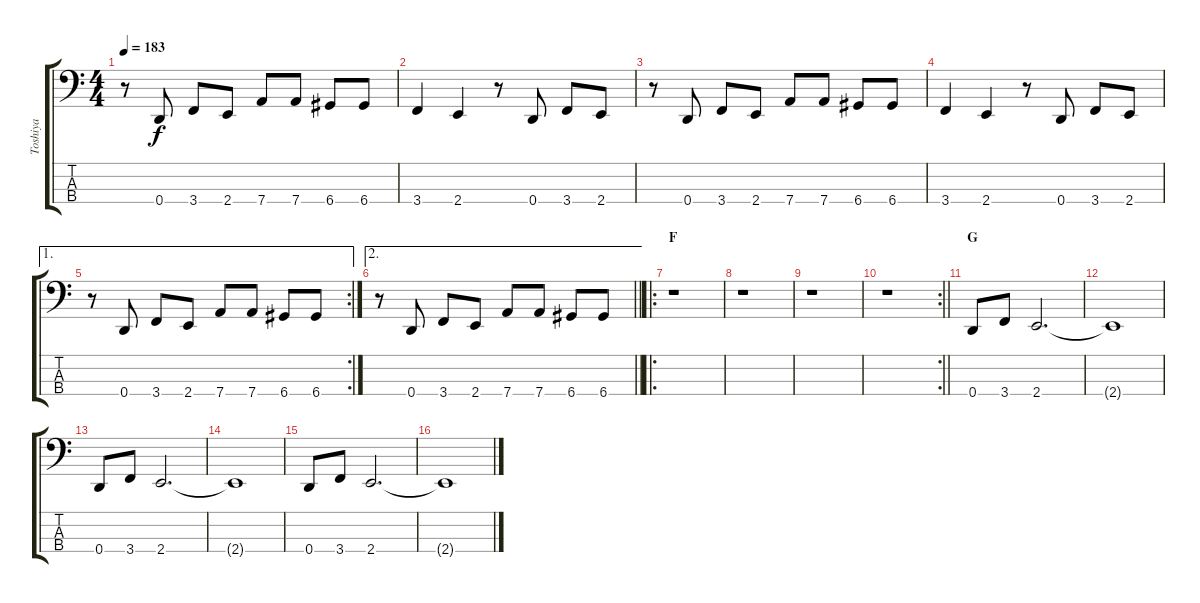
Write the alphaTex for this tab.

\track ("Toshiya" "Toshiya") {instrument electricbasspick}
\staff {score tabs}
\tuning (F2 C2 G1 D1) {hide}
\ts (4 4)
\tempo 183
\clef f4
\ks c
r.8{dy f} 0.4.8 3.4.8 2.4.8 7.4.8 7.4.8 6.4.8 6.4.8 |
3.4.4 2.4.4 r.8 0.4.8 3.4.8 2.4.8 |
r.8 0.4.8 3.4.8 2.4.8 7.4.8 7.4.8 6.4.8 6.4.8 |
3.4.4 2.4.4 r.8 0.4.8 3.4.8 2.4.8 |
\ae 1
\rc 2
r.8 0.4.8 3.4.8 2.4.8 7.4.8 7.4.8 6.4.8 6.4.8 |
\ae 2
\barLineRight lightlight
r.8 0.4.8 3.4.8 2.4.8 7.4.8 7.4.8 6.4.8 6.4.8 |
\ro
\section ("" "F")
r.1 |
r.1 |
r.1 |
\rc 2
\barLineRight lightlight
r.1 |
\section ("" "G")
0.4.8 3.4.8 2.4.2{d} |
2.4{t}.1 |
0.4.8 3.4.8 2.4.2{d} |
2.4{t}.1 |
0.4.8 3.4.8 2.4.2{d} |
2.4{t}.1
